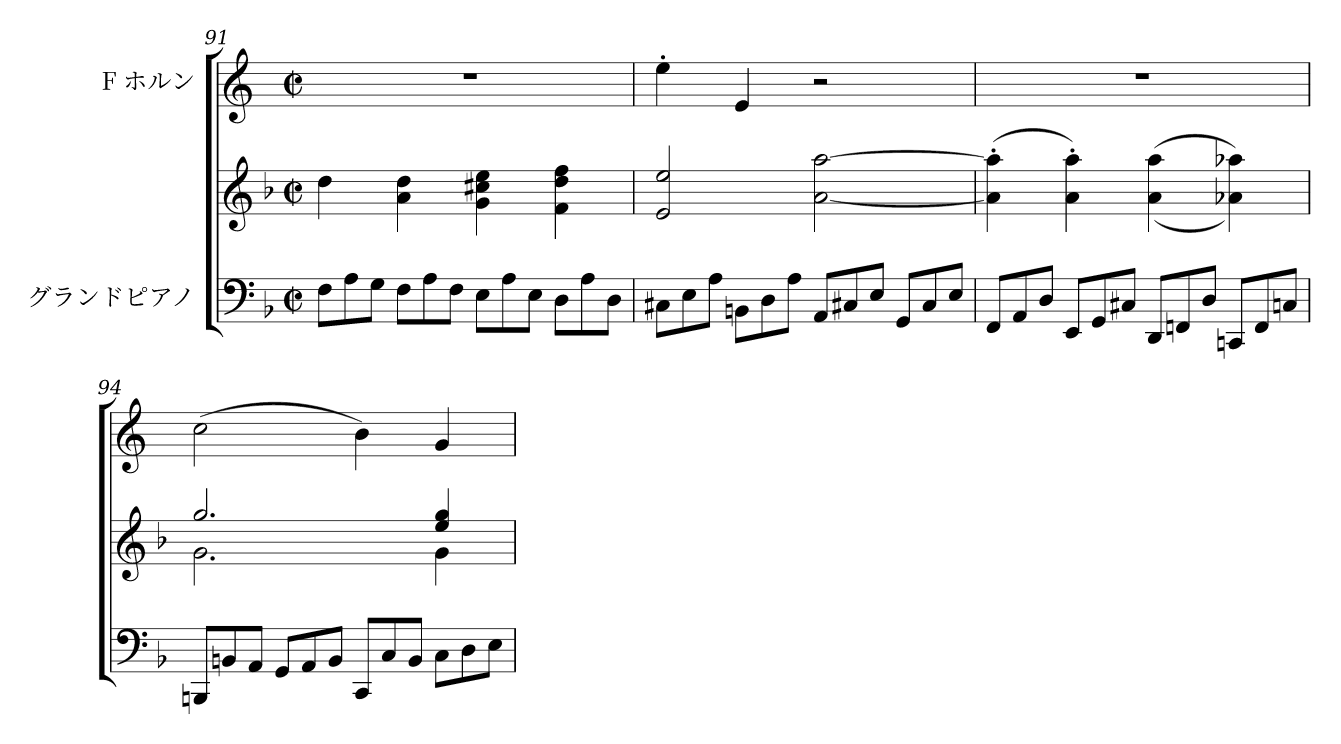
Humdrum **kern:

**kern	**kern	**kern
*part2	*part2	*part1
*staff3	*staff2	*staff1
*I"グランドピアノ	*	*I"F ホルン
!!LO:LB:g=z
*clefF4	*clefG2	*clefG2
*	*	*ITrd4c7
*k[b-]	*k[b-]	*k[b-]
*M2/2	*M2/2	*M2/2
*met(c|)	*met(c|)	*met(c|)
*Xtuplet	*	*
=91	=91	=91
12F\L	4dd\	1r
12A\	.	.
12G\J	.	.
12F\L	4a\ 4dd\	.
12A\	.	.
12F\J	.	.
12E\L	4g\ 4cc#X\ 4ee\	.
12A\	.	.
12E\J	.	.
12D\L	4f\ 4dd\ 4ff\	.
12A\	.	.
12D\J	.	.
=92	=92	=92
12C#X\L	2e/ 2ee/	4a'\
12E\	.	.
12A\J	.	.
12BBn\L	.	4A/
12D\	.	.
12A\J	.	.
12AA/L	[2a\ [2aa\	2r
12C#X/	.	.
12E/J	.	.
12GG/L	.	.
12C#/	.	.
12E/J	.	.
=93	=93	=93
12FF/L	(>4a\]' 4aa\]'	1r
12AA/	.	.
12D/J	.	.
12EE/L	4a\' 4aa\')	.
12GG/	.	.
12C#X/J	.	.
12DD/L	(<(>4a\ 4aa\	.
12FFn/	.	.
12D/J	.	.
12CCn/L	4a-X\ 4aa-X\))	.
12FF/	.	.
12Cn/J	.	.
=94	=94	=94
*	*^	*
12BBBn/L	2.gg/	2.g\	(>2f\
12BBn/	.	.	.
12AA/J	.	.	.
12GG/L	.	.	.
12AA/	.	.	.
12BB/J	.	.	.
12CC/L	.	.	4e\)
12C/	.	.	.
12BB/J	.	.	.
12C\L	4ee/ 4gg/	4g\	4c/
12D\	.	.	.
12E\J	.	.	.
*	*v	*v	*
=	=	=
*-	*-	*-
